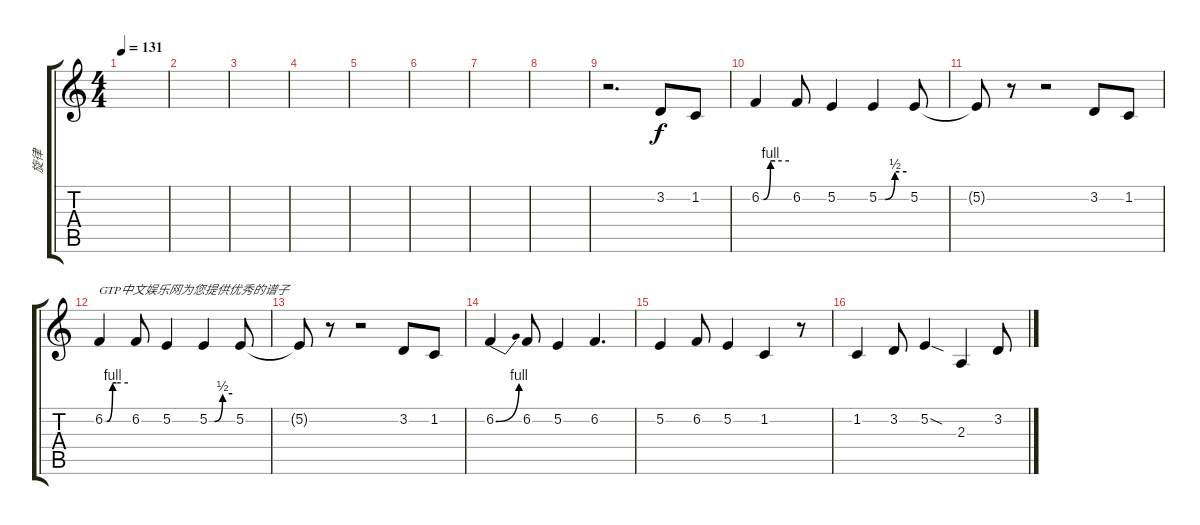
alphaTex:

\track ("旋律" "旋律") {instrument acousticgrandpiano}
\staff {score tabs}
\tuning (E4 B3 G3 D3 A2 E2) {hide}
\ts (4 4)
\tempo 131
\clef g2
\ks c
|
|
|
|
|
|
|
|
r.2{d} 3.2.8 1.2.8 |
6.2{be (custom 0 0 5 0 20 4 30 4 60 4)}.4 6.2.8 5.2.4 5.2{be (custom 0 0 14 0 35 2 60 2)}.4 5.2.8 |
5.2{t}.8 r.8 r.2 3.2.8 1.2.8 |
6.2{be (custom 0 0 5 0 20 4 30 4 60 4)}.4{txt "GTP中文娱乐网为您提供优秀的谱子"} 6.2.8 5.2.4 5.2{be (custom 0 0 14 0 35 2 60 2)}.4 5.2.8 |
5.2{t}.8 r.8 r.2 3.2.8 1.2.8 |
6.2{be (bend 0 0 60 4)}.4 6.2.8 5.2.4 6.2.4{d} |
5.2.4 6.2.8 5.2.4 1.2.4 r.8 |
1.2.4 3.2.8 5.2{sod}.4 2.3.4 3.2.8
